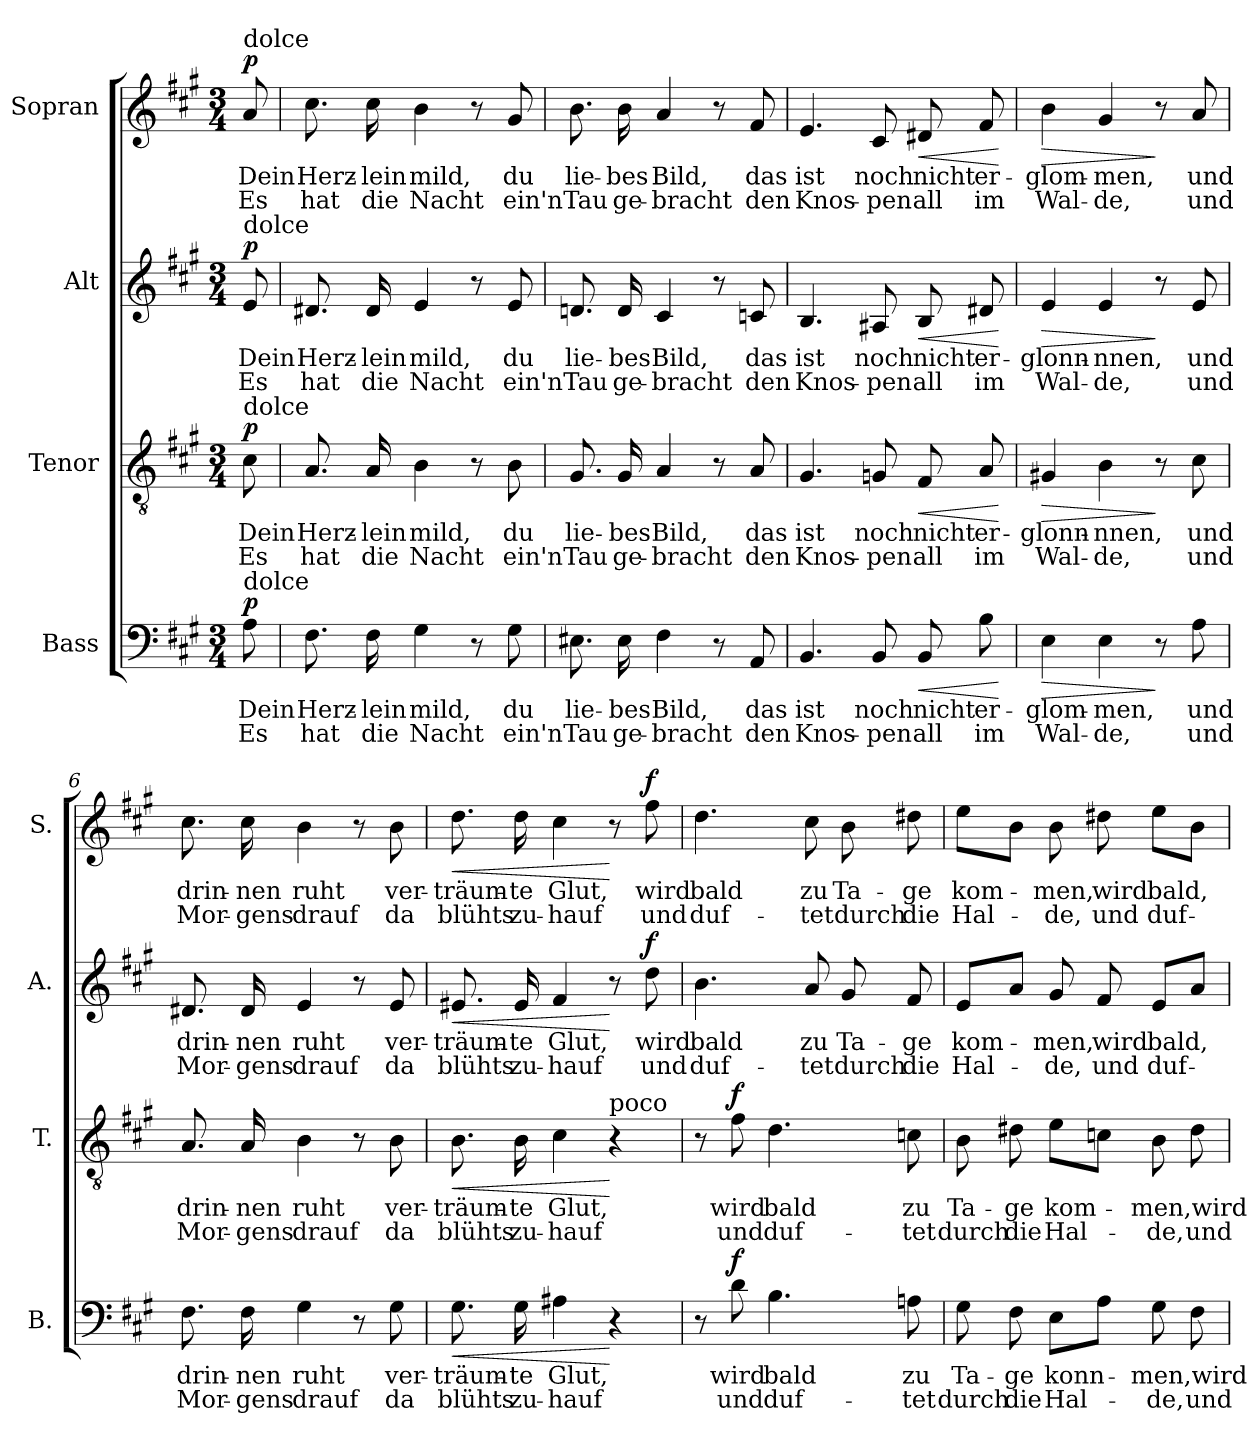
**kern	**text	**text	**dynam	**kern	**text	**text	**dynam	**kern	**text	**text	**dynam	**kern	**text	**text	**dynam
*part4	*part4	*part4	*part4	*part3	*part3	*part3	*part3	*part2	*part2	*part2	*part2	*part1	*part1	*part1	*part1
*staff4	*staff4	*staff4	*staff4	*staff3	*staff3	*staff3	*staff3	*staff2	*staff2	*staff2	*staff2	*staff1	*staff1	*staff1	*staff1
*I"Bass	*	*	*	*I"Tenor	*	*	*	*I"Alt	*	*	*	*I"Sopran	*	*	*
*I'B.	*	*	*	*I'T.	*	*	*	*I'A.	*	*	*	*I'S.	*	*	*
*clefF4	*	*	*	*clefGv2	*	*	*	*clefG2	*	*	*	*clefG2	*	*	*
*k[f#c#g#]	*	*	*	*k[f#c#g#]	*	*	*	*k[f#c#g#]	*	*	*	*k[f#c#g#]	*	*	*
*M3/4	*	*	*	*M3/4	*	*	*	*M3/4	*	*	*	*M3/4	*	*	*
*MM80	*	*	*	*MM80	*	*	*	*MM80	*	*	*	*MM80	*	*	*
=1	=1	=1	=1	=1	=1	=1	=1	=1	=1	=1	=1	=1	=1	=1	=1
!	!	!	!	!	!	!	!	!	!	!	!	!LO:TX:a:t=dolce	!	!	!
!	!	!	!	!	!	!	!	!LO:TX:a:t=dolce	!	!	!	!	!	!	!
!	!	!	!	!LO:TX:a:t=dolce	!	!	!	!	!	!	!	!	!	!	!
!LO:TX:a:t=dolce	!	!	!	!	!	!	!	!	!	!	!	!	!	!	!
!	!LO:LY:b	!LO:LY:b	!LO:DY:a	!	!LO:LY:b	!LO:LY:b	!LO:DY:a	!	!LO:LY:b	!LO:LY:b	!LO:DY:a	!	!LO:LY:b	!LO:LY:b	!LO:DY:b
8A\	Dein	Es	p	8c#\	Dein	Es	p	8e/	Dein	Es	p	8a/	Dein	Es	p
=2	=2	=2	=2	=2	=2	=2	=2	=2	=2	=2	=2	=2	=2	=2	=2
!	!LO:LY:b	!LO:LY:b	!	!	!LO:LY:b	!LO:LY:b	!	!	!LO:LY:b	!LO:LY:b	!	!	!LO:LY:b	!LO:LY:b	!
8.F#\	Herz-	hat	.	8.A/	Herz-	hat	.	8.d#X/	Herz-	hat	.	8.cc#\	Herz-	hat	.
!	!LO:LY:b	!LO:LY:b	!	!	!LO:LY:b	!LO:LY:b	!	!	!LO:LY:b	!LO:LY:b	!	!	!LO:LY:b	!LO:LY:b	!
16F#\	-lein	die	.	16A/	-lein	die	.	16d#/	-lein	die	.	16cc#\	-lein	die	.
!	!LO:LY:b	!LO:LY:b	!	!	!LO:LY:b	!LO:LY:b	!	!	!LO:LY:b	!LO:LY:b	!	!	!LO:LY:b	!LO:LY:b	!
4G#\	mild,	Nacht	.	4B\	mild,	Nacht	.	4e/	mild,	Nacht	.	4b\	mild,	Nacht	.
8r	.	.	.	8r	.	.	.	8r	.	.	.	8r	.	.	.
!	!LO:LY:b	!LO:LY:b	!	!	!LO:LY:b	!LO:LY:b	!	!	!LO:LY:b	!LO:LY:b	!	!	!LO:LY:b	!LO:LY:b	!
8G#\	du	ein'n	.	8B\	du	ein'n	.	8e/	du	ein'n	.	8g#/	du	ein'n	.
=3	=3	=3	=3	=3	=3	=3	=3	=3	=3	=3	=3	=3	=3	=3	=3
!	!LO:LY:b	!LO:LY:b	!	!	!LO:LY:b	!LO:LY:b	!	!	!LO:LY:b	!LO:LY:b	!	!	!LO:LY:b	!LO:LY:b	!
8.E#X\	lie-	Tau	.	8.G#/	lie-	Tau	.	8.dn/	lie-	Tau	.	8.b\	lie-	Tau	.
!	!LO:LY:b	!LO:LY:b	!	!	!LO:LY:b	!LO:LY:b	!	!	!LO:LY:b	!LO:LY:b	!	!	!LO:LY:b	!LO:LY:b	!
16E#\	-bes	ge-	.	16G#/	-bes	ge-	.	16d/	-bes	ge-	.	16b\	-bes	ge-	.
!	!LO:LY:b	!LO:LY:b	!	!	!LO:LY:b	!LO:LY:b	!	!	!LO:LY:b	!LO:LY:b	!	!	!LO:LY:b	!LO:LY:b	!
4F#\	Bild,	-bracht	.	4A/	Bild,	-bracht	.	4c#/	Bild,	-bracht	.	4a/	Bild,	-bracht	.
8r	.	.	.	8r	.	.	.	8r	.	.	.	8r	.	.	.
!	!LO:LY:b	!LO:LY:b	!	!	!LO:LY:b	!LO:LY:b	!	!	!LO:LY:b	!LO:LY:b	!	!	!LO:LY:b	!LO:LY:b	!
8AA/	das	den	.	8A/	das	den	.	8cn/	das	den	.	8f#/	das	den	.
=4	=4	=4	=4	=4	=4	=4	=4	=4	=4	=4	=4	=4	=4	=4	=4
!	!LO:LY:b	!LO:LY:b	!	!	!LO:LY:b	!LO:LY:b	!	!	!LO:LY:b	!LO:LY:b	!	!	!LO:LY:b	!LO:LY:b	!
4.BB/	ist	Knos-	.	4.G#/	ist	Knos-	.	4.B/	ist	Knos-	.	4.e/	ist	Knos-	.
!	!LO:LY:b	!LO:LY:b	!	!	!LO:LY:b	!LO:LY:b	!	!	!LO:LY:b	!LO:LY:b	!	!	!LO:LY:b	!LO:LY:b	!
8BB/	noch	-pen	.	8Gn/	noch	-pen	.	8A#X/	noch	-pen	.	8c#/	noch	-pen	.
!	!LO:LY:b	!LO:LY:b	!LO:HP:b	!	!LO:LY:b	!LO:LY:b	!LO:HP:b	!	!LO:LY:b	!LO:LY:b	!LO:HP:b	!	!LO:LY:b	!LO:LY:b	!LO:HP:b
8BB/	nicht	all	<	8F#/	nicht	all	<	8B/	nicht	all	<	8d#X/	nicht	all	<
!	!LO:LY:b	!LO:LY:b	!	!	!LO:LY:b	!LO:LY:b	!	!	!LO:LY:b	!LO:LY:b	!	!	!LO:LY:b	!LO:LY:b	!
8B\	er-	im	.	8A/	er-	im	.	8d#X/	er-	im	.	8f#/	er-	im	.
.	.	.	[	.	.	.	[	.	.	.	[	.	.	.	[
!!LO:LB:g=z
=5	=5	=5	=5	=5	=5	=5	=5	=5	=5	=5	=5	=5	=5	=5	=5
!	!LO:LY:b	!LO:LY:b	!LO:HP:b	!	!LO:LY:b	!LO:LY:b	!LO:HP:b	!	!LO:LY:b	!LO:LY:b	!LO:HP:b	!	!LO:LY:b	!LO:LY:b	!LO:HP:b
4E\	-glom-	Wal-	>	4G#X/	-glonn-	Wal-	>	4e/	-glonn-	Wal-	>	4b\	-glom-	Wal-	>
!	!LO:LY:b	!LO:LY:b	!	!	!LO:LY:b	!LO:LY:b	!	!	!LO:LY:b	!LO:LY:b	!	!	!LO:LY:b	!LO:LY:b	!
4E\	-men,	-de,	.	4B\	-nnen,	-de,	.	4e/	-nnen,	-de,	.	4g#/	-men,	-de,	.
8r	.	.	]	8r	.	.	]	8r	.	.	]	8r	.	.	]
!	!LO:LY:b	!LO:LY:b	!	!	!LO:LY:b	!LO:LY:b	!	!	!LO:LY:b	!LO:LY:b	!	!	!LO:LY:b	!LO:LY:b	!
8A\	und	und	.	8c#\	und	und	.	8e/	und	und	.	8a/	und	und	.
=6	=6	=6	=6	=6	=6	=6	=6	=6	=6	=6	=6	=6	=6	=6	=6
!	!LO:LY:b	!LO:LY:b	!	!	!LO:LY:b	!LO:LY:b	!	!	!LO:LY:b	!LO:LY:b	!	!	!LO:LY:b	!LO:LY:b	!
8.F#\	drin-	Mor-	.	8.A/	drin-	Mor-	.	8.d#X/	drin-	Mor-	.	8.cc#\	drin-	Mor-	.
!	!LO:LY:b	!LO:LY:b	!	!	!LO:LY:b	!LO:LY:b	!	!	!LO:LY:b	!LO:LY:b	!	!	!LO:LY:b	!LO:LY:b	!
16F#\	-nen	-gens	.	16A/	-nen	-gens	.	16d#/	-nen	-gens	.	16cc#\	-nen	-gens	.
!	!LO:LY:b	!LO:LY:b	!	!	!LO:LY:b	!LO:LY:b	!	!	!LO:LY:b	!LO:LY:b	!	!	!LO:LY:b	!LO:LY:b	!
4G#\	ruht	drauf	.	4B\	ruht	drauf	.	4e/	ruht	drauf	.	4b\	ruht	drauf	.
8r	.	.	.	8r	.	.	.	8r	.	.	.	8r	.	.	.
!	!LO:LY:b	!LO:LY:b	!	!	!LO:LY:b	!LO:LY:b	!	!	!LO:LY:b	!LO:LY:b	!	!	!LO:LY:b	!LO:LY:b	!
8G#\	ver-	da	.	8B\	ver-	da	.	8e/	ver-	da	.	8b\	ver-	da	.
=7	=7	=7	=7	=7	=7	=7	=7	=7	=7	=7	=7	=7	=7	=7	=7
!	!LO:LY:b	!LO:LY:b	!LO:HP:b	!	!LO:LY:b	!LO:LY:b	!LO:HP:b	!	!LO:LY:b	!LO:LY:b	!LO:HP:b	!	!LO:LY:b	!LO:LY:b	!LO:HP:b
8.G#\	-träum-	blühts	<	8.B\	-träum-	blühts	<	8.e#X/	-träum-	blühts	<	8.dd\	-träum-	blühts	<
!	!LO:LY:b	!LO:LY:b	!	!	!LO:LY:b	!LO:LY:b	!	!	!LO:LY:b	!LO:LY:b	!	!	!LO:LY:b	!LO:LY:b	!
16G#\	-te	zu-	.	16B\	-te	zu-	.	16e#/	-te	zu-	.	16dd\	-te	zu-	.
!	!LO:LY:b	!LO:LY:b	!	!	!LO:LY:b	!LO:LY:b	!	!	!LO:LY:b	!LO:LY:b	!	!	!LO:LY:b	!LO:LY:b	!
4A#X\	Glut,	-hauf	.	4c#\	Glut,	-hauf	.	4f#/	Glut,	-hauf	.	4cc#\	Glut,	-hauf	.
!	!	!	!	!LO:TX:a:t=poco	!	!	!	!	!	!	!	!	!	!	!
4r	.	.	[	4r	.	.	[	8r	.	.	[	8r	.	.	[
!	!	!	!	!	!	!	!	!	!LO:LY:b	!LO:LY:b	!LO:DY:a	!	!LO:LY:b	!LO:LY:b	!LO:DY:a
.	.	.	.	.	.	.	.	8dd\	wird	und	f	8ff#\	wird	und	f
=8	=8	=8	=8	=8	=8	=8	=8	=8	=8	=8	=8	=8	=8	=8	=8
!	!	!	!	!	!	!	!	!	!LO:LY:b	!LO:LY:b	!	!	!LO:LY:b	!LO:LY:b	!
8r	.	.	.	8r	.	.	.	4.b\	bald	duf-	.	4.dd\	bald	duf-	.
!	!LO:LY:b	!LO:LY:b	!LO:DY:a	!	!LO:LY:b	!LO:LY:b	!LO:DY:a	!	!	!	!	!	!	!	!
8d\	wird	und	f	8f#\	wird	und	f	.	.	.	.	.	.	.	.
!	!LO:LY:b	!LO:LY:b	!	!	!LO:LY:b	!LO:LY:b	!	!	!	!	!	!	!	!	!
4.B\	bald	duf-	.	4.d\	bald	duf-	.	.	.	.	.	.	.	.	.
!	!	!	!	!	!	!	!	!	!LO:LY:b	!LO:LY:b	!	!	!LO:LY:b	!LO:LY:b	!
.	.	.	.	.	.	.	.	8a/	zu	-tet	.	8cc#\	zu	-tet	.
!	!	!	!	!	!	!	!	!	!LO:LY:b	!LO:LY:b	!	!	!LO:LY:b	!LO:LY:b	!
.	.	.	.	.	.	.	.	8g#/	Ta-	durch	.	8b\	Ta-	durch	.
!	!LO:LY:b	!LO:LY:b	!	!	!LO:LY:b	!LO:LY:b	!	!	!LO:LY:b	!LO:LY:b	!	!	!LO:LY:b	!LO:LY:b	!
8An\	zu	-tet	.	8cn\	zu	-tet	.	8f#/	-ge	die	.	8dd#X\	-ge	die	.
=9	=9	=9	=9	=9	=9	=9	=9	=9	=9	=9	=9	=9	=9	=9	=9
!	!LO:LY:b	!LO:LY:b	!	!	!LO:LY:b	!LO:LY:b	!	!	!LO:LY:b	!LO:LY:b	!	!	!LO:LY:b	!LO:LY:b	!
8G#\	Ta-	durch	.	8B\	Ta-	durch	.	8e/L	kom-	Hal-	.	8ee\L	kom-	Hal-	.
!	!LO:LY:b	!LO:LY:b	!	!	!LO:LY:b	!LO:LY:b	!	!	!	!	!	!	!	!	!
8F#\	-ge	die	.	8d#X\	-ge	die	.	8a/J	.	.	.	8b\J	.	.	.
!	!LO:LY:b	!LO:LY:b	!	!	!LO:LY:b	!LO:LY:b	!	!	!LO:LY:b	!LO:LY:b	!	!	!LO:LY:b	!LO:LY:b	!
8E\L	konn-	Hal-	.	8e\L	kom-	Hal-	.	8g#/	-men,	-de,	.	8b\	-men,	-de,	.
!	!	!	!	!	!	!	!	!	!LO:LY:b	!LO:LY:b	!	!	!LO:LY:b	!LO:LY:b	!
8A\J	.	.	.	8cn\J	.	.	.	8f#/	wird	und	.	8dd#X\	wird	und	.
!	!LO:LY:b	!LO:LY:b	!	!	!LO:LY:b	!LO:LY:b	!	!	!LO:LY:b	!LO:LY:b	!	!	!LO:LY:b	!LO:LY:b	!
8G#\	-men,wird	-de,	.	8B\	-men,wird	-de,	.	8e/L	bald,	duf-	.	8ee\L	bald,	duf-	.
!	!	!LO:LY:b	!	!	!	!LO:LY:b	!	!	!	!	!	!	!	!	!
8F#\	.	und	.	8d#\	.	und	.	8a/J	.	.	.	8b\J	.	.	.
=	=	=	=	=	=	=	=	=	=	=	=	=	=	=	=
*-	*-	*-	*-	*-	*-	*-	*-	*-	*-	*-	*-	*-	*-	*-	*-
